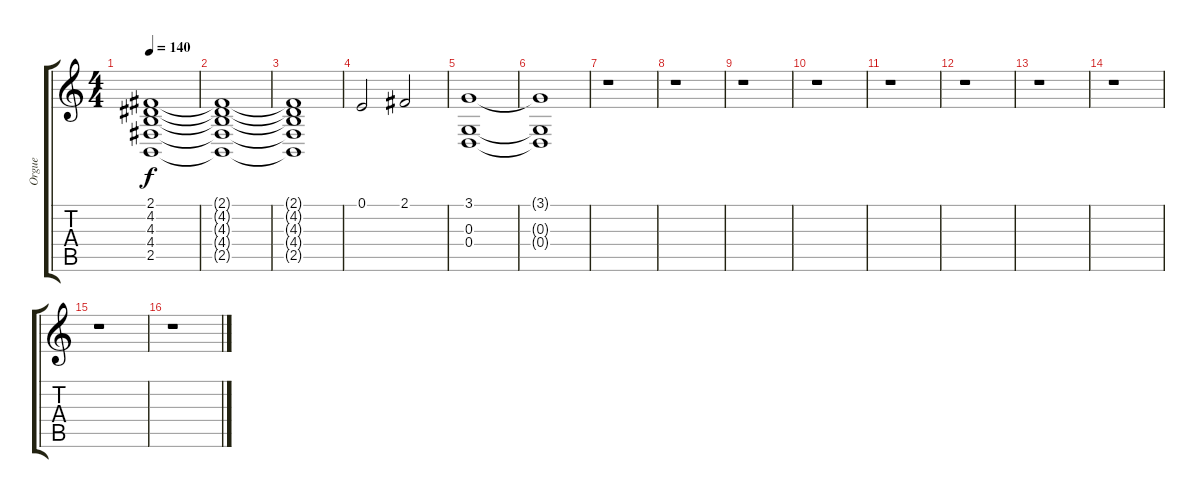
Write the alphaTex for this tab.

\track ("Orgue" "Orgue") {instrument drawbarorgan}
\staff {score tabs}
\tuning (E4 B3 G3 D3 A2 E2) {hide}
\ts (4 4)
\tempo 140
\clef g2
\ks c
(2.1 4.2 4.3{t} 4.4 2.5{t}).1{dy f} |
(2.1{t} 4.2{t} 4.3{t} 4.4{t} 2.5{t}).1 |
(2.1{t} 4.2{t} 4.3{t} 4.4{t} 2.5{t}).1 |
0.1.2 2.1.2 |
(3.1 0.3 0.4).1 |
(3.1{t} 0.3{t} 0.4{t}).1 |
r.1 |
r.1 |
r.1 |
r.1 |
r.1 |
r.1 |
r.1 |
r.1 |
r.1 |
r.1
